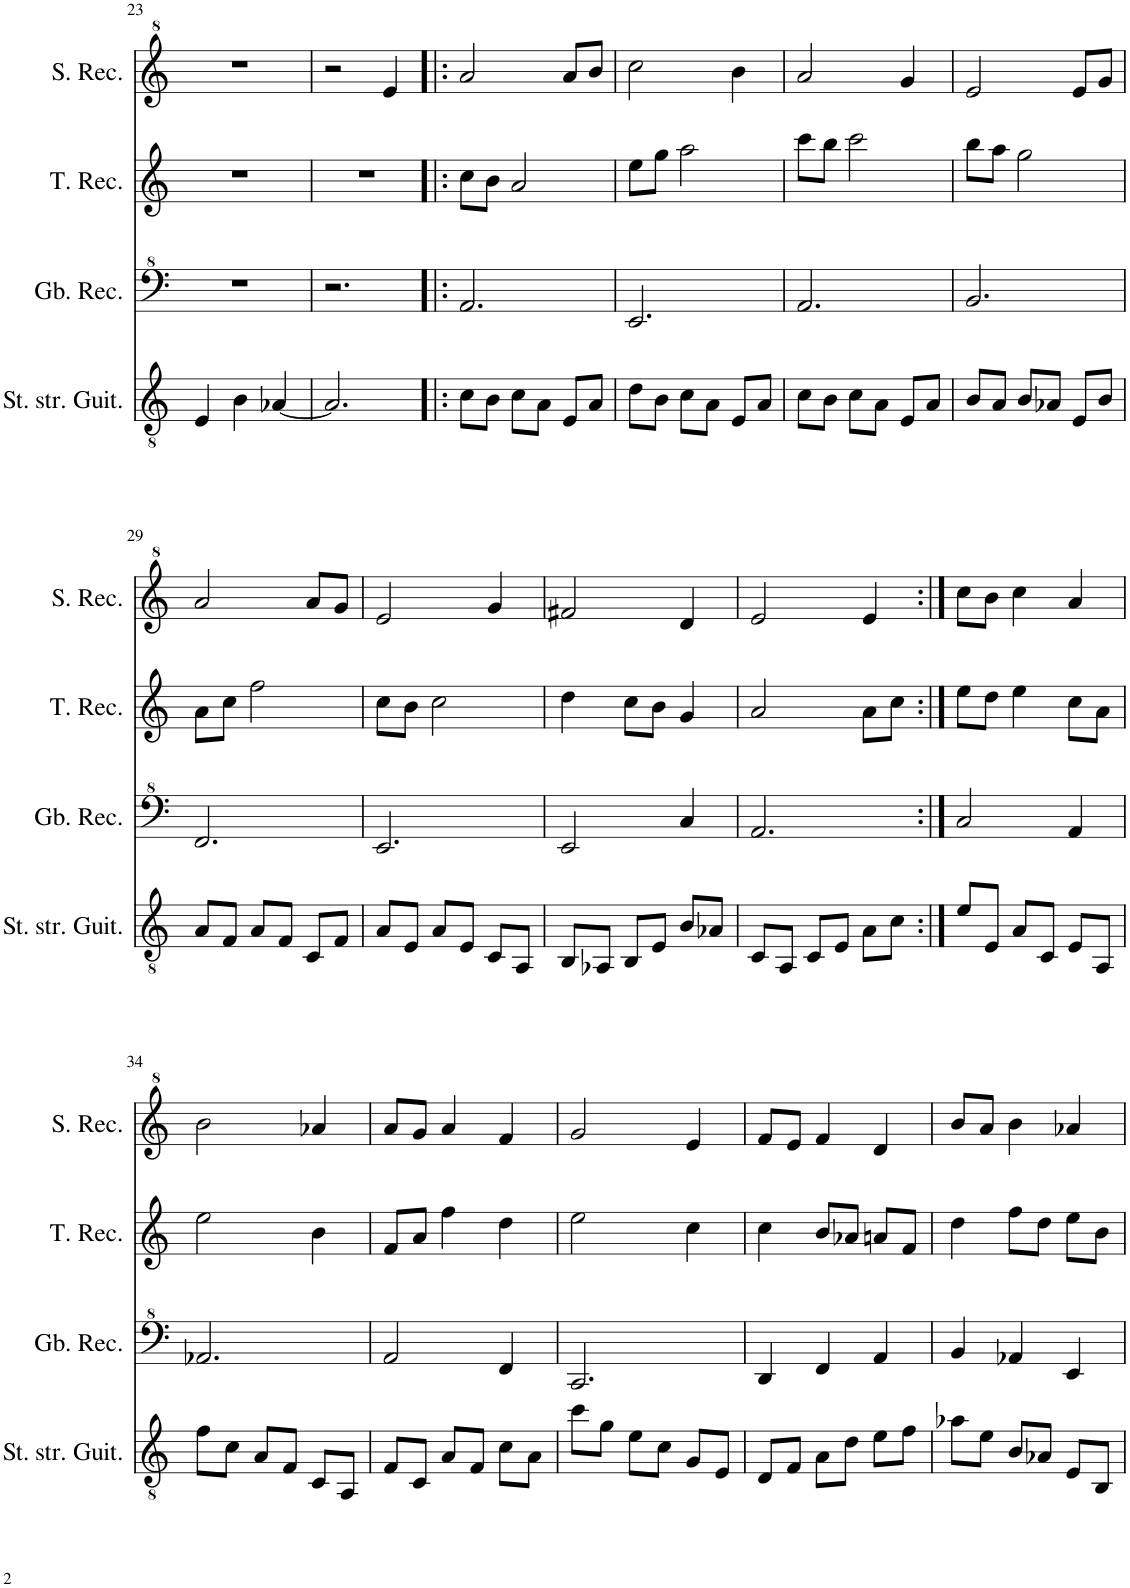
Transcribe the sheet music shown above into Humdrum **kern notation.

**kern	**kern	**kern	**kern
*part4	*part3	*part2	*part1
*staff4	*staff3	*staff2	*staff1
*I"Steel string Guitar	*I"Greatbass Recorder	*I"Tenor Recorder	*I"Soprano Recorder
*I'St. str. Guit.	*I'Gb. Rec.	*I'T. Rec.	*I'S. Rec.
!!LO:PB:g=z
*clefGv2	*clefF^4	*clefG2	*clefG^2
*k[]	*k[]	*k[]	*k[]
*M3/4	*M3/4	*M3/4	*M3/4
=23	=23	=23	=23
4E/	2.r	2.r	2.r
4B\	.	.	.
[4A-X/	.	.	.
=24	=24	=24	=24
2.A-/]	2.r	2.r	2r
.	.	.	4ee/
=25!|:	=25!|:	=25!|:	=25!|:
8c\L	2.A/	8cc\L	2aa/
8B\J	.	8b\J	.
8c\L	.	2a/	.
8A\J	.	.	.
8E/L	.	.	8aa/L
8A/J	.	.	8bb/J
=26	=26	=26	=26
8d\L	2.E/	8ee\L	2ccc\
8B\J	.	8gg\J	.
8c\L	.	2aa\	.
8A\J	.	.	.
8E/L	.	.	4bb\
8A/J	.	.	.
=27	=27	=27	=27
8c\L	2.A/	8ccc\L	2aa/
8B\J	.	8bb\J	.
8c\L	.	2ccc\	.
8A\J	.	.	.
8E/L	.	.	4gg/
8A/J	.	.	.
=28	=28	=28	=28
8B/L	2.B/	8bb\L	2ee/
8A/J	.	8aa\J	.
8B/L	.	2gg\	.
8A-X/J	.	.	.
8E/L	.	.	8ee/L
8B/J	.	.	8gg/J
!!LO:LB:g=z
=29	=29	=29	=29
8A/L	2.F/	8a\L	2aa/
8F/J	.	8cc\J	.
8A/L	.	2ff\	.
8F/J	.	.	.
8C/L	.	.	8aa/L
8F/J	.	.	8gg/J
=30	=30	=30	=30
8A/L	2.E/	8cc\L	2ee/
8E/J	.	8b\J	.
8A/L	.	2cc\	.
8E/J	.	.	.
8C/L	.	.	4gg/
8AA/J	.	.	.
=31	=31	=31	=31
8BB/L	2E/	4dd\	2ff#X/
8AA-X/J	.	.	.
8BB/L	.	8cc\L	.
8E/J	.	8b\J	.
8B/L	4c/	4g/	4dd/
8A-X/J	.	.	.
=32	=32	=32	=32
8C/L	2.A/	2a/	2ee/
8AA/J	.	.	.
8C/L	.	.	.
8E/J	.	.	.
8A\L	.	8a\L	4ee/
8c\J	.	8cc\J	.
=33:|!	=33:|!	=33:|!	=33:|!
8e/L	2c/	8ee\L	8ccc\L
8E/J	.	8dd\J	8bb\J
8A/L	.	4ee\	4ccc\
8C/J	.	.	.
8E/L	4A/	8cc\L	4aa/
8AA/J	.	8a\J	.
!!LO:LB:g=z
=34	=34	=34	=34
8f\L	2.A-X/	2ee\	2bb\
8c\J	.	.	.
8A/L	.	.	.
8F/J	.	.	.
8C/L	.	4b\	4aa-X/
8AA/J	.	.	.
=35	=35	=35	=35
8F/L	2A/	8f/L	8aa/L
8C/J	.	8a/J	8gg/J
8A/L	.	4ff\	4aa/
8F/J	.	.	.
8c\L	4F/	4dd\	4ff/
8A\J	.	.	.
=36	=36	=36	=36
8cc\L	2.C/	2ee\	2gg/
8g\J	.	.	.
8e\L	.	.	.
8c\J	.	.	.
8G/L	.	4cc\	4ee/
8E/J	.	.	.
=37	=37	=37	=37
8D/L	4D/	4cc\	8ff/L
8F/J	.	.	8ee/J
8A\L	4F/	8b/L	4ff/
8d\J	.	8a-X/J	.
8e\L	4A/	8an/L	4dd/
8f\J	.	8f/J	.
=38	=38	=38	=38
8a-X\L	4B/	4dd\	8bb/L
8e\J	.	.	8aa/J
8B/L	4A-X/	8ff\L	4bb\
8A-X/J	.	8dd\J	.
8E/L	4E/	8ee\L	4aa-X/
8BB/J	.	8b\J	.
=	=	=	=
*-	*-	*-	*-
